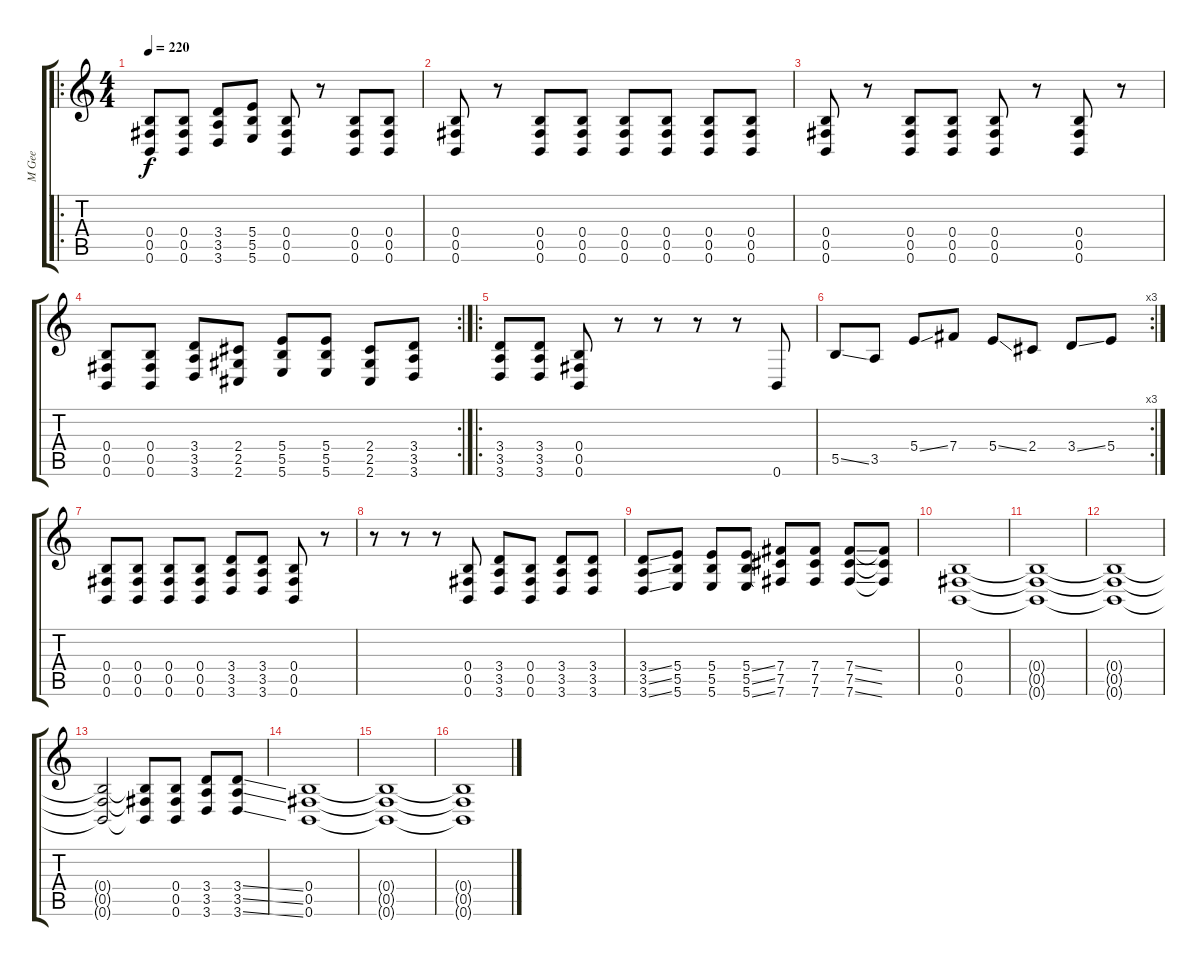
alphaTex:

\track ("M Gee" "M Gee") {instrument distortionguitar}
\staff {score tabs}
\tuning (Db4 Ab3 E3 B2 Gb2 B1) {hide}
\ro
\ts (4 4)
\tempo 220
\clef g2
\ks c
(0.4 0.5 0.6).8{dy f instrument distortionguitar} (0.4 0.5 0.6).8 (3.4 3.5 3.6).8 (5.4 5.5 5.6).8 (0.4 0.5 0.6).8 r.8 (0.4 0.5 0.6).8 (0.4 0.5 0.6).8 |
(0.4 0.5 0.6).8 r.8 (0.4 0.5 0.6).8 (0.4 0.5 0.6).8 (0.4 0.5 0.6).8 (0.4 0.5 0.6).8 (0.4 0.5 0.6).8 (0.4 0.5 0.6).8 |
(0.4 0.5 0.6).8 r.8 (0.4 0.5 0.6).8 (0.4 0.5 0.6).8 (0.4 0.5 0.6).8 r.8 (0.4 0.5 0.6).8 r.8 |
\rc 2
(0.4 0.5 0.6).8 (0.4 0.5 0.6).8 (3.4 3.5 3.6).8 (2.4 2.5 2.6).8 (5.4 5.5 5.6).8 (5.4 5.5 5.6).8 (2.4 2.5 2.6).8 (3.4 3.5 3.6).8 |
\ro
(3.4 3.5 3.6).8 (3.4 3.5 3.6).8 (0.4 0.5 0.6).8 r.8 r.8 r.8 r.8 0.6.8 |
\rc 3
5.5{ss}.8 3.5.8 5.4{ss}.8 7.4.8 5.4{ss}.8 2.4.8 3.4{ss}.8 5.4.8 |
(0.4 0.5 0.6).8 (0.4 0.5 0.6).8 (0.4 0.5 0.6).8 (0.4 0.5 0.6).8 (3.4 3.5 3.6).8 (3.4 3.5 3.6).8 (0.4 0.5 0.6).8 r.8 |
r.8 r.8 r.8 (0.4 0.5 0.6).8 (3.4 3.5 3.6).8 (0.4 0.5 0.6).8 (3.4 3.5 3.6).8 (3.4 3.5 3.6).8 |
(3.4{ss} 3.5{ss} 3.6{ss}).8 (5.4 5.5 5.6).8 (5.4 5.5 5.6).8 (5.4{ss} 5.5{ss} 5.6{ss}).8 (7.4 7.5 7.6).8 (7.4 7.5 7.6).8 (7.4{ss} 7.5{ss} 7.6{ss}).8 (7.4{t} 7.5{t} 7.6{t}).8 |
(0.4 0.5 0.6).1 |
(0.4{t} 0.5{t} 0.6{t}).1 |
(0.4{t} 0.5{t} 0.6{t}).1 |
(0.4{t} 0.5{t} 0.6{t}).2 (0.4{t} 0.5{t} 0.6{t}).8 (0.4 0.5 0.6).8 (3.4 3.5 3.6).8 (3.4{ss} 3.5{ss} 3.6{ss}).8 |
(0.4 0.5 0.6).1 |
(0.4{t} 0.5{t} 0.6{t}).1 |
(0.4{t} 0.5{t} 0.6{t}).1
